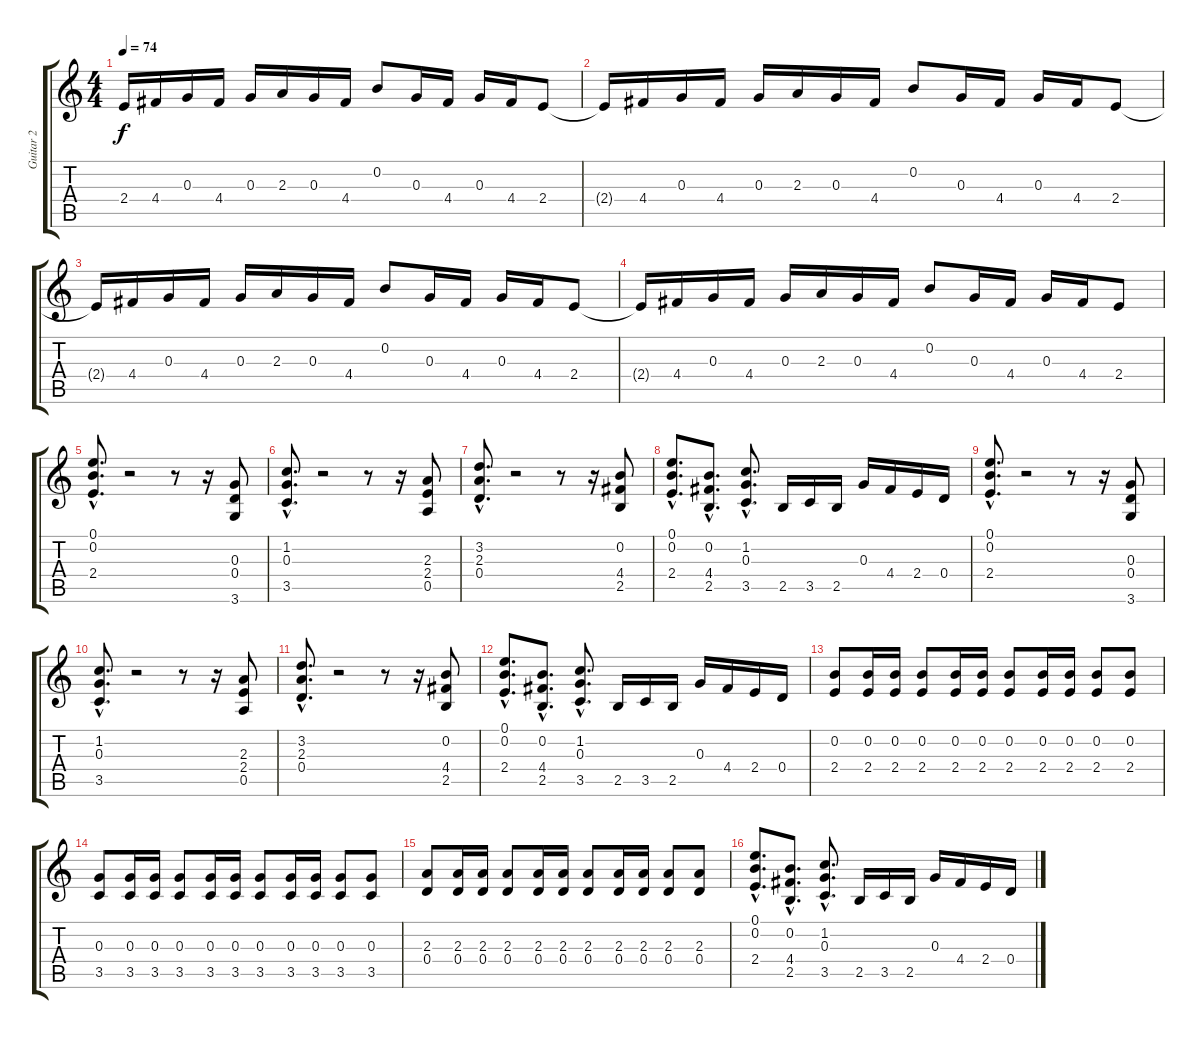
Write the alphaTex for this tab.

\track ("Guitar 2" "Guitar 2") {instrument distortionguitar}
\staff {score tabs}
\tuning (E4 B3 G3 D3 A2 E2) {hide}
\ts (4 4)
\tempo 74
\clef g2
\ks c
2.4{t}.16{dy f} 4.4.16 0.3.16 4.4.16 0.3.16 2.3.16 0.3.16 4.4.16 0.2.8 0.3.16 4.4.16 0.3.16 4.4.16 2.4.8 |
2.4{t}.16 4.4.16 0.3.16 4.4.16 0.3.16 2.3.16 0.3.16 4.4.16 0.2.8 0.3.16 4.4.16 0.3.16 4.4.16 2.4.8 |
2.4{t}.16 4.4.16 0.3.16 4.4.16 0.3.16 2.3.16 0.3.16 4.4.16 0.2.8 0.3.16 4.4.16 0.3.16 4.4.16 2.4.8 |
2.4{t}.16 4.4.16 0.3.16 4.4.16 0.3.16 2.3.16 0.3.16 4.4.16 0.2.8 0.3.16 4.4.16 0.3.16 4.4.16 2.4.8 |
(0.1{hac} 0.2{hac} 2.4{hac}).8{d} r.2 r.8 r.16 (0.3 0.4 3.6).8 |
(1.2{hac} 0.3{hac} 3.5{hac}).8{d} r.2 r.8 r.16 (2.3 2.4 0.5).8 |
(3.2{hac} 2.3{hac} 0.4{hac}).8{d} r.2 r.8 r.16 (0.2 4.4 2.5).8 |
(0.1{hac} 0.2{hac} 2.4{hac}).8{d} (0.2{hac} 4.4{hac} 2.5{hac}).8{d} (1.2{hac} 0.3{hac} 3.5{hac}).8{d} 2.5.16 3.5.16 2.5.16 0.3.16 4.4.16 2.4.16 0.4.16 |
(0.1{hac} 0.2{hac} 2.4{hac}).8{d} r.2 r.8 r.16 (0.3 0.4 3.6).8 |
(1.2{hac} 0.3{hac} 3.5{hac}).8{d} r.2 r.8 r.16 (2.3 2.4 0.5).8 |
(3.2{hac} 2.3{hac} 0.4{hac}).8{d} r.2 r.8 r.16 (0.2 4.4 2.5).8 |
(0.1{hac} 0.2{hac} 2.4{hac}).8{d} (0.2{hac} 4.4{hac} 2.5{hac}).8{d} (1.2{hac} 0.3{hac} 3.5{hac}).8{d} 2.5.16 3.5.16 2.5.16 0.3.16 4.4.16 2.4.16 0.4.16 |
(0.2 2.4).8 (0.2 2.4).16 (0.2 2.4).16 (0.2 2.4).8 (0.2 2.4).16 (0.2 2.4).16 (0.2 2.4).8 (0.2 2.4).16 (0.2 2.4).16 (0.2 2.4).8 (0.2 2.4).8 |
(0.3 3.5).8 (0.3 3.5).16 (0.3 3.5).16 (0.3 3.5).8 (0.3 3.5).16 (0.3 3.5).16 (0.3 3.5).8 (0.3 3.5).16 (0.3 3.5).16 (0.3 3.5).8 (0.3 3.5).8 |
(2.3 0.4).8 (2.3 0.4).16 (2.3 0.4).16 (2.3 0.4).8 (2.3 0.4).16 (2.3 0.4).16 (2.3 0.4).8 (2.3 0.4).16 (2.3 0.4).16 (2.3 0.4).8 (2.3 0.4).8 |
(0.1{hac} 0.2{hac} 2.4{hac}).8{d} (0.2{hac} 4.4{hac} 2.5{hac}).8{d} (1.2{hac} 0.3{hac} 3.5{hac}).8{d} 2.5.16 3.5.16 2.5.16 0.3.16 4.4.16 2.4.16 0.4.16
